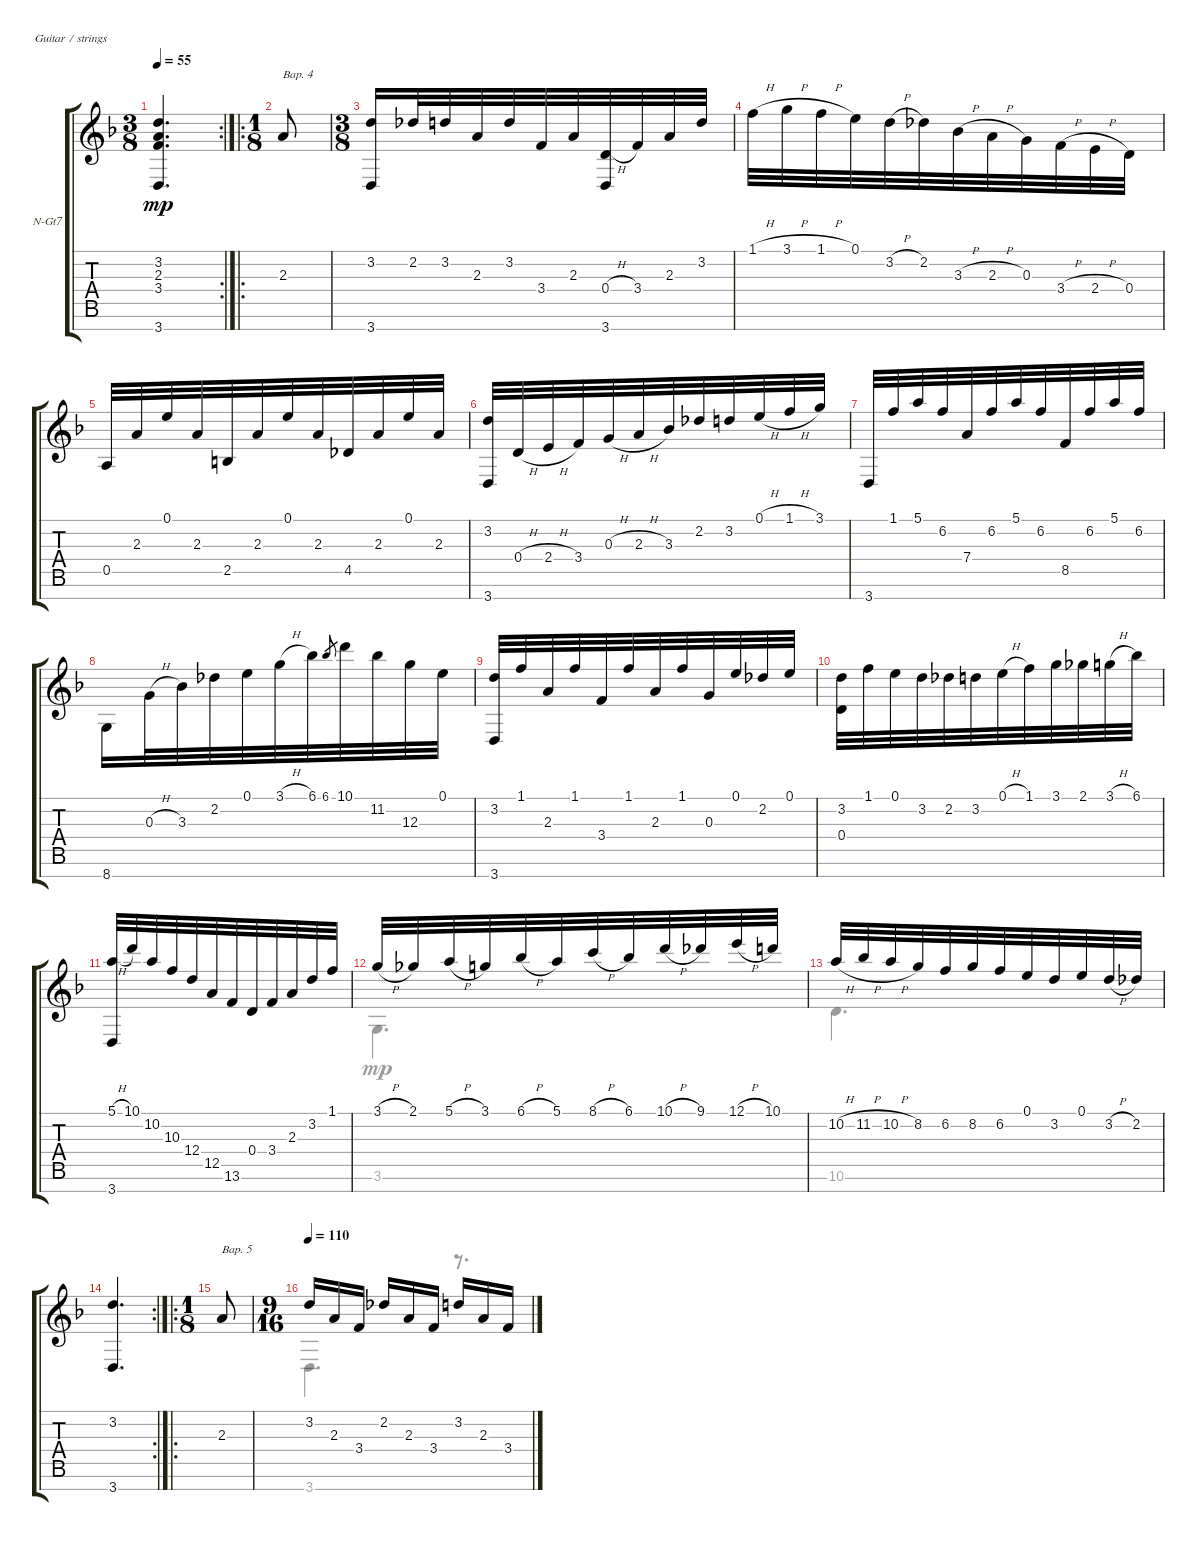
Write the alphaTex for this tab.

\defaultSystemsLayout 4
\bracketExtendMode groupsimilarinstruments
\firstSystemTrackNameOrientation horizontal
\otherSystemsTrackNameOrientation horizontal
\track ("7-струнная гитара" "N-Gt7") {instrument acousticguitarnylon}
\staff {score tabs}
\tuning (E4 B3 G3 D3 A2 E2 B1)
\voice
\rc 2
\ts (3 8)
\tempo 55
\clef g2
\ks f
(3.2 2.3 3.4 3.7).4{d dy mp} |
\ro
\ts (1 8)
2.3.8{txt "Вар. 4"} |
\ts (3 8)
(3.2 3.7).16 2.2.32 3.2.32 2.3.32 3.2.32 3.4.32 2.3.32 (0.4{h} 3.7).32 3.4.32 2.3.32 3.2.32 |
1.1{h}.32 3.1{h}.32 1.1{h}.32 0.1.32 3.2{h}.32 2.2.32 3.3{h}.32 2.3{h}.32 0.3.32 3.4{h}.32 2.4{h}.32 0.4.32 |
0.5.32 2.3.32 0.1.32 2.3.32 2.5.32 2.3.32 0.1.32 2.3.32 4.5.32 2.3.32 0.1.32 2.3.32 |
(3.2 3.7).32 0.4{h}.32 2.4{h}.32 3.4.32 0.3{h}.32 2.3{h}.32 3.3.32 2.2.32 3.2.32 0.1{h}.32 1.1{h}.32 3.1.32 |
3.7.32 1.1.32 5.1.32 6.2.32 7.4.32 6.2.32 5.1.32 6.2.32 8.5.32 6.2.32 5.1.32 6.2.32 |
8.7.16 0.3{h}.32 3.3.32 2.2.32 0.1.32 3.1{h}.32 6.1.32 6.1.8{gr} 10.1.32 11.2.32 12.3.32 0.1.32 |
(3.2 3.7).32 1.1.32 2.3.32 1.1.32 3.4.32 1.1.32 2.3.32 1.1.32 0.3.32 0.1.32 2.2.32 0.1.32 |
(3.2 0.4).32 1.1.32 0.1.32 3.2.32 2.2.32 3.2.32 0.1{h}.32 1.1.32 3.1.32 2.1.32 3.1{h}.32 6.1.32 |
(5.1{h} 3.7).32 10.1.32 10.2.32 10.3.32 12.4.32 12.5.32 13.6.32 0.4.32 3.4.32 2.3.32 3.2.32 1.1.32 |
3.1{h}.32 2.1.32 5.1{h}.32 3.1.32 6.1{h}.32 5.1.32 8.1{h}.32 6.1.32 10.1{h}.32 9.1.32 12.1{h}.32 10.1.32 |
10.2{h}.32 11.2{h}.32 10.2{h}.32 8.2.32 6.2.32 8.2.32 6.2.32 0.1.32 3.2.32 0.1.32 3.2{h}.32 2.2.32 |
\rc 2
(3.2 3.7).4{d} |
\ro
\ts (1 8)
2.3.8{txt "Вар. 5"} |
\ts (9 16)
\tempo 110
3.2.16 2.3.16 3.4.16 2.2.16 2.3.16 3.4.16 3.2.16 2.3.16 3.4.16
\voice
\clef g2
\ottava regular
\simile none
\ks f
|
|
|
|
|
|
|
|
|
|
|
3.6.4{d} |
10.6.4{d} |
|
|
3.7.4{d} r.8{d}
